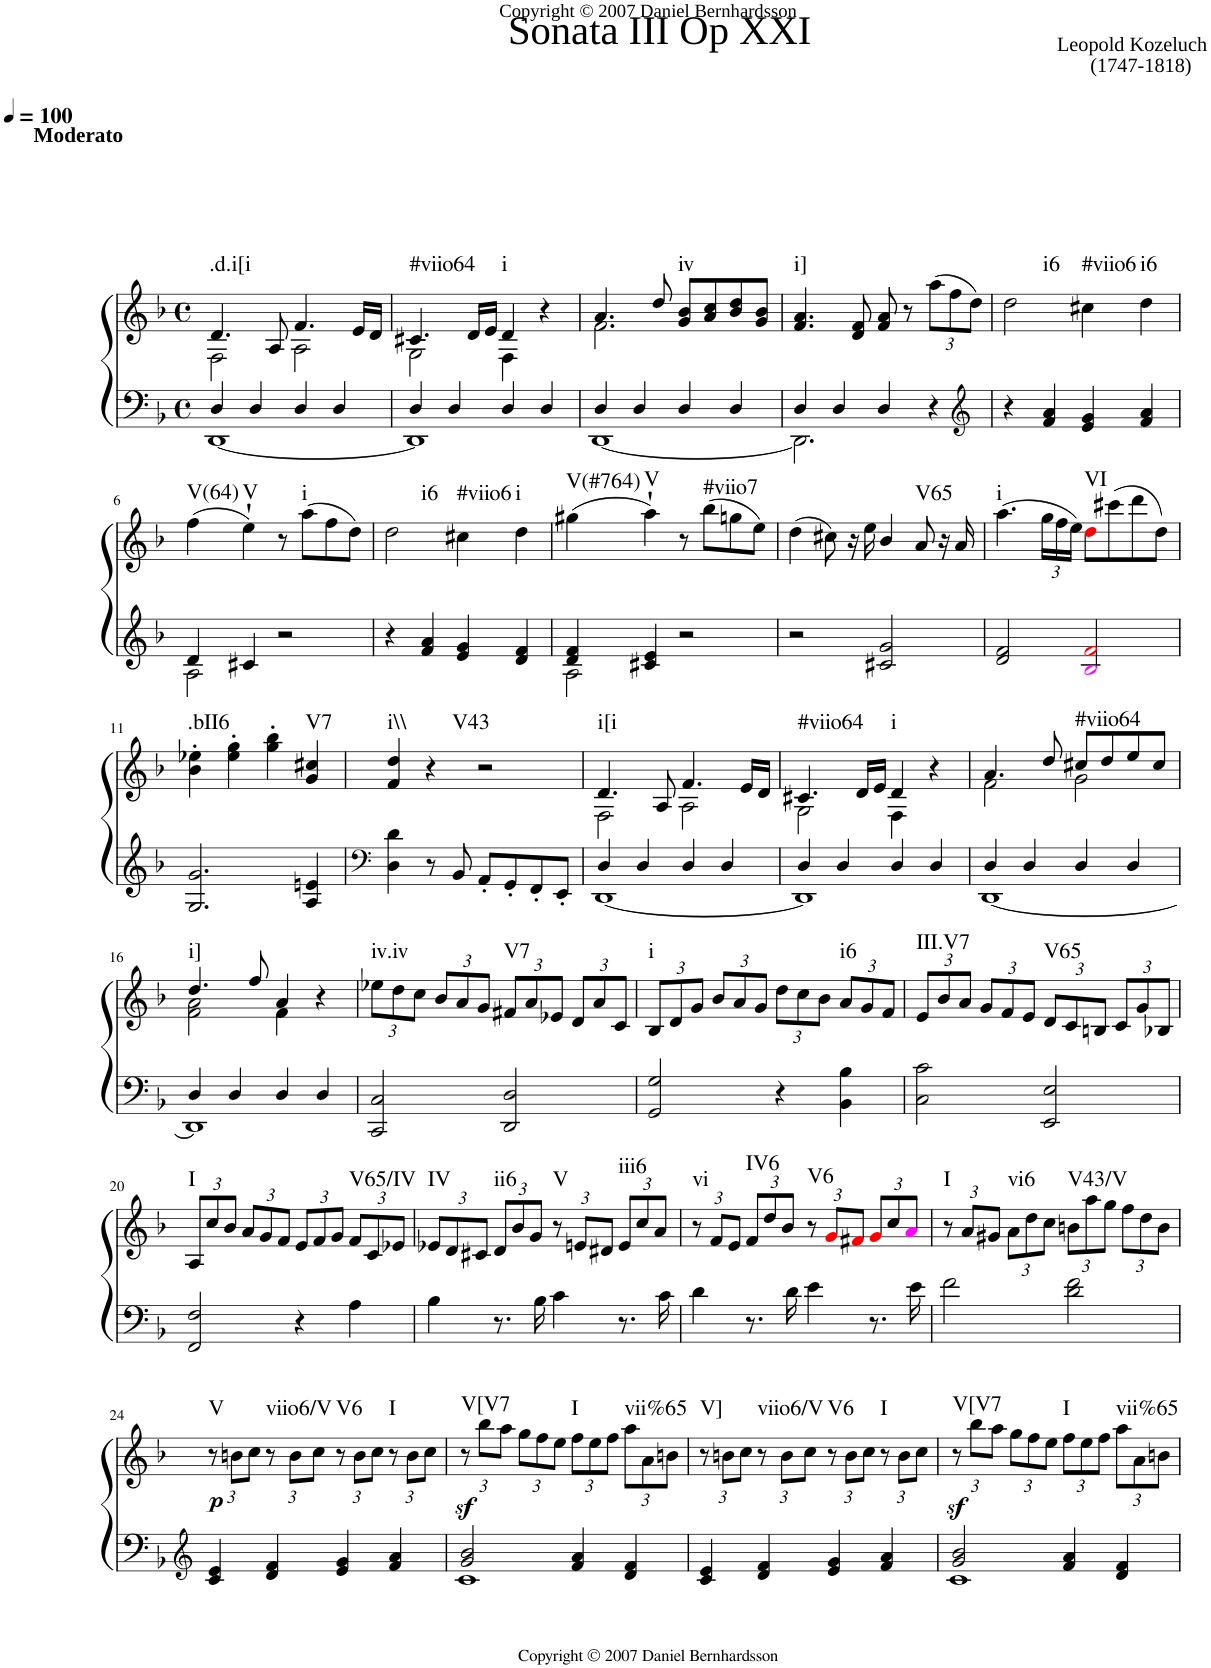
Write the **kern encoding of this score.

**kern	**kern	**dynam	**harte
*part1	*part1	*part1	*part1
*staff2	*staff1	*staff1/2	*
*I"Piano	*	*	*
*I'Pno.	*	*	*
*clefF4	*clefG2	*	*
*k[b-]	*k[b-]	*	*
*F:	*F:	*	*
*M4/4	*M4/4	*	*
*met(c)	*met(c)	*	*
*MM100	*MM100	*	*
=1	=1	=1	=1
*^	*^	*	*
!	!	!LO:TX:a:B:t=Moderato	!	!	!LO:H:kt=.d.i[i
4D/	[1DD	4.d/	2F\	.	N
4D/	.	.	.	.	.
.	.	8A/	.	.	.
4D/	.	4.f/	2A\	.	.
4D/	.	.	.	.	.
.	.	16e/LL	.	.	.
.	.	16d/JJ	.	.	.
=2	=2	=2	=2	=2	=2
!	!	!	!	!	!LO:H:kt=#viio64
4D/	1DD]	4.c#X/	2G\	.	N
4D/	.	.	.	.	.
.	.	16d/LL	.	.	.
.	.	16e/JJ	.	.	.
!	!	!	!	!	!LO:H:kt=i
4D/	.	4d/	4F\	.	N
4D/	.	4r	4ryy	.	.
=3	=3	=3	=3	=3	=3
4D/	[1DD	4.a/	2.f\	.	.
4D/	.	.	.	.	.
.	.	8dd/	.	.	.
!	!	!	!	!	!LO:H:kt=iv
4D/	.	8g/ 8b-/L	.	.	N
.	.	8a/ 8cc/	.	.	.
4D/	.	8b-/ 8dd/	4ryy	.	.
.	.	8g/ 8b-/J	.	.	.
*	*	*v	*v	*	*
=4	=4	=4	=4	=4
!	!	!	!	!LO:H:kt=i]
4D/	2.DD\]	4.f/ 4.a/	.	N
4D/	.	.	.	.
.	.	8d/ 8f/	.	.
4D/	.	8f/ 8a/	.	.
.	.	8r	.	.
*	*	*Xbrackettup	*	*
4r	4ryy	(12aa\L	.	.
.	.	12ff\	.	.
*clefG2	*	*	*	*
.	.	12dd\J)	.	.
*v	*v	*	*	*
=5	=5	=5	=5
!	!	!	!LO:H:kt=i6
4r	2dd\	.	N
4f/ 4a/	.	.	.
!	!	!	!LO:H:kt=#viio6
4e/ 4g/	4cc#X\	.	N
!	!	!	!LO:H:kt=i6
4f/ 4a/	4dd\	.	N
!!LO:LB:g=z
=6	=6	=6	=6
*^	*	*	*
!	!	!	!	!LO:H:kt=V(64)
4d/	2A\	(4ff\	.	N
!	!	!	!	!LO:H:kt=V
4c#X/	.	4ee`\)	.	N
2r	2ryy	8r	.	.
!	!	!	!	!LO:H:kt=i
.	.	(8aa\L	.	N
.	.	8ff\	.	.
.	.	8dd\J)	.	.
*v	*v	*	*	*
=7	=7	=7	=7
!	!	!	!LO:H:kt=i6
4r	2dd\	.	N
4f/ 4a/	.	.	.
!	!	!	!LO:H:kt=#viio6
4e/ 4g/	4cc#X\	.	N
!	!	!	!LO:H:kt=i
4d/ 4f/	4dd\	.	N
=8	=8	=8	=8
*^	*	*	*
!	!	!	!	!LO:H:kt=V(#764)
4d/ 4f/	2A\	(4gg#X\	.	N
!	!	!	!	!LO:H:kt=V
4c#X/ 4e/	.	4aa`\)	.	N
2r	2ryy	8r	.	.
!	!	!	!	!LO:H:kt=#viio7
.	.	(8bb-\L	.	N
.	.	8ggn\	.	.
.	.	8ee\J)	.	.
*v	*v	*	*	*
=9	=9	=9	=9
2r	(4dd\	.	.
.	8cc#X\)	.	.
.	16r	.	.
.	16ee\	.	.
2c#X/ 2g/	4b-/	.	.
!	!	!	!LO:H:kt=V65
.	8a/	.	N
.	16r	.	.
.	16a/	.	.
=10	=10	=10	=10
!	!	!	!LO:H:kt=i
2d/ 2f/	(4.aa\	.	N
.	24gg\LL	.	.
.	24ff\	.	.
.	24ee\JJ)	.	.
!	!	!	!LO:H:kt=VI
2B-i/ 2fj/	8ddj\L	.	N
.	(8ccc#X\	.	.
.	8ddd\	.	.
.	8dd\J)	.	.
!!LO:LB:g=z
=11	=11	=11	=11
!	!	!	!LO:H:kt=.bII6
2.G/ 2.g/	4b-\' 4ee-X\'	.	N
.	4ee-\' 4gg\'	.	.
.	4gg\' 4bb-\'	.	.
!	!	!	!LO:H:kt=V7
4A/ 4en/	4g/ 4cc#X/	.	N
=12	=12	=12	=12
*clefF4	*	*	*
!	!	!	!LO:H:kt=i\\
4D\ 4d\	4f/ 4dd/	.	N
!	!	!	!LO:H:kt=V43
8r	4r	.	N
8BB-/	.	.	.
8AA'/L	2r	.	.
8GG'/	.	.	.
8FF'/	.	.	.
8EE'/J	.	.	.
=13	=13	=13	=13
*^	*^	*	*
!	!	!	!	!	!LO:H:kt=i[i
4D/	[1DD	4.d/	2F\	.	N
4D/	.	.	.	.	.
.	.	8A/	.	.	.
4D/	.	4.f/	2A\	.	.
4D/	.	.	.	.	.
.	.	16e/LL	.	.	.
.	.	16d/JJ	.	.	.
=14	=14	=14	=14	=14	=14
!	!	!	!	!	!LO:H:kt=#viio64
4D/	1DD]	4.c#X/	2G\	.	N
4D/	.	.	.	.	.
.	.	16d/LL	.	.	.
.	.	16e/JJ	.	.	.
!	!	!	!	!	!LO:H:kt=i
4D/	.	4d/	4F\	.	N
4D/	.	4r	4ryy	.	.
=15	=15	=15	=15	=15	=15
4D/	[1DD	4.a/	2f\	.	.
4D/	.	.	.	.	.
.	.	8dd/	.	.	.
!	!	!	!	!	!LO:H:kt=#viio64
4D/	.	8cc#X/L	2g\	.	N
.	.	8dd/	.	.	.
4D/	.	8ee/	.	.	.
.	.	8cc#/J	.	.	.
!!LO:LB:g=z	!!
=16	=16	=16	=16	=16	=16
!	!	!	!	!	!LO:H:kt=i]
4D/	1DD]	4.dd/	2f\ 2a\	.	N
4D/	.	.	.	.	.
.	.	8ff/	.	.	.
4D/	.	4a/	4f\	.	.
4D/	.	4r	4ryy	.	.
*v	*v	*	*	*	*
=17	=17	=17	=17	=17
!	!	!	!	!LO:H:kt=iv.iv
*	*v	*v	*	*
2CC/ 2C/	12ee-X\L	.	N
.	12dd\	.	.
.	12cc\J	.	.
.	12b-/L	.	.
.	12a/	.	.
.	12g/J	.	.
!	!	!	!LO:H:kt=V7
2DD/ 2D/	12f#X/L	.	N
.	12a/	.	.
.	12e-X/J	.	.
.	12d/L	.	.
.	12a/	.	.
.	12c/J	.	.
=18	=18	=18	=18
*^	*	*	*
!	!	!	!	!LO:H:kt=i
2GG/ 2G/	2ryy	12B-/L	.	N
.	.	12d/	.	.
.	.	12g/J	.	.
.	.	12b-/L	.	.
.	.	12a/	.	.
.	.	12g/J	.	.
4r	2ryy	12dd\L	.	.
.	.	12cc\	.	.
.	.	12b-\J	.	.
!	!	!	!	!LO:H:kt=i6
4BB-\ 4B-\	.	12a/L	.	N
.	.	12g/	.	.
.	.	12f/J	.	.
*v	*v	*	*	*
=19	=19	=19	=19
!	!	!	!LO:H:kt=III.V7
2C\ 2c\	12e/L	.	N
.	12b-/	.	.
.	12a/J	.	.
.	12g/L	.	.
.	12f/	.	.
.	12e/J	.	.
!	!	!	!LO:H:kt=V65
2EE/ 2E/	12d/L	.	N
.	12c/	.	.
.	12Bn/J	.	.
.	12c/L	.	.
.	12g/	.	.
.	12B-X/J	.	.
!!LO:LB:g=z
=20	=20	=20	=20
!	!	!	!LO:H:kt=I
2FF/ 2F/	12A/L	.	N
.	12cc/	.	.
.	12b-/J	.	.
.	12a/L	.	.
.	12g/	.	.
.	12f/J	.	.
4r	12e/L	.	.
.	12f/	.	.
.	12g/J	.	.
!	!	!	!LO:H:kt=V65/IV
4A\	12f/L	.	N
.	12c/	.	.
.	12e-X/J	.	.
=21	=21	=21	=21
!	!	!	!LO:H:kt=IV
4B-\	12e-X/L	.	N
.	12d/	.	.
.	12c#X/J	.	.
!	!	!	!LO:H:kt=ii6
8.r	12d/L	.	N
.	12b-/	.	.
.	12g/J	.	.
16B-\	.	.	.
!	!	!	!LO:H:kt=V
4c\	12r	.	N
.	12en/L	.	.
.	12d#X/J	.	.
!	!	!	!LO:H:kt=iii6
8.r	12e/L	.	N
.	12cc/	.	.
.	12a/J	.	.
16c\	.	.	.
=22	=22	=22	=22
!	!	!	!LO:H:kt=vi
4d\	12r	.	N
.	12f/L	.	.
.	12e/J	.	.
!	!	!	!LO:H:kt=IV6
8.r	12f/L	.	N
.	12dd/	.	.
.	12b-/J	.	.
16d\	.	.	.
!	!	!	!LO:H:kt=V6
4e\	12r	.	N
.	12gZ/L	.	.
.	12f#XZ/J	.	.
8.r	12gZ/L	.	.
.	12cc/	.	.
.	12ai/J	.	.
16e\	.	.	.
=23	=23	=23	=23
!	!	!	!LO:H:kt=I
2f\	12r	.	N
.	12a/L	.	.
.	12g#X/J	.	.
!	!	!	!LO:H:kt=vi6
.	12a\L	.	N
.	12dd\	.	.
.	12cc\J	.	.
!	!	!	!LO:H:kt=V43/V
2d\ 2f\	12bn\L	.	N
.	12aa\	.	.
.	12gg\J	.	.
.	12ff\L	.	.
.	12dd\	.	.
.	12b\J	.	.
!!LO:LB:g=z
=24	=24	=24	=24
*clefG2	*	*	*
!	!	!LO:DY:b	!LO:H:kt=V
4c/ 4e/	12r	p	N
.	12bn\L	.	.
.	12cc\J	.	.
!	!	!	!LO:H:kt=viio6/V
4d/ 4f/	12r	.	N
.	12b\L	.	.
.	12cc\J	.	.
!	!	!	!LO:H:kt=V6
4e/ 4g/	12r	.	N
.	12b\L	.	.
.	12cc\J	.	.
!	!	!	!LO:H:kt=I
4f/ 4a/	12r	.	N
.	12b\L	.	.
.	12cc\J	.	.
=25	=25	=25	=25
*^	*	*	*
!	!	!	!LO:DY:b	!LO:H:kt=V[V7
2g/ 2b-/	1c	12r	sf	N
.	.	12bb-\L	.	.
.	.	12aa\J	.	.
.	.	12gg\L	.	.
.	.	12ff\	.	.
.	.	12ee\J	.	.
!	!	!	!	!LO:H:kt=I
4f/ 4a/	.	12ff\L	.	N
.	.	12ee\	.	.
.	.	12ff\J	.	.
!	!	!	!	!LO:H:kt=vii%65
4d/ 4f/	.	12aa\L	.	N
.	.	12a\	.	.
.	.	12bn\J	.	.
*v	*v	*	*	*
=26	=26	=26	=26
!	!	!	!LO:H:kt=V]
4c/ 4e/	12r	.	N
.	12bn\L	.	.
.	12cc\J	.	.
!	!	!	!LO:H:kt=viio6/V
4d/ 4f/	12r	.	N
.	12b\L	.	.
.	12cc\J	.	.
!	!	!	!LO:H:kt=V6
4e/ 4g/	12r	.	N
.	12b\L	.	.
.	12cc\J	.	.
!	!	!	!LO:H:kt=I
4f/ 4a/	12r	.	N
.	12b\L	.	.
.	12cc\J	.	.
=27	=27	=27	=27
*^	*	*	*
!	!	!	!LO:DY:b	!LO:H:kt=V[V7
2g/ 2b-/	1c	12r	sf	N
.	.	12bb-\L	.	.
.	.	12aa\J	.	.
.	.	12gg\L	.	.
.	.	12ff\	.	.
.	.	12ee\J	.	.
!	!	!	!	!LO:H:kt=I
4f/ 4a/	.	12ff\L	.	N
.	.	12ee\	.	.
.	.	12ff\J	.	.
!	!	!	!	!LO:H:kt=vii%65
4d/ 4f/	.	12aa\L	.	N
.	.	12a\	.	.
.	.	12bn\J	.	.
*v	*v	*	*	*
=	=	=	=
*-	*-	*-	*-
